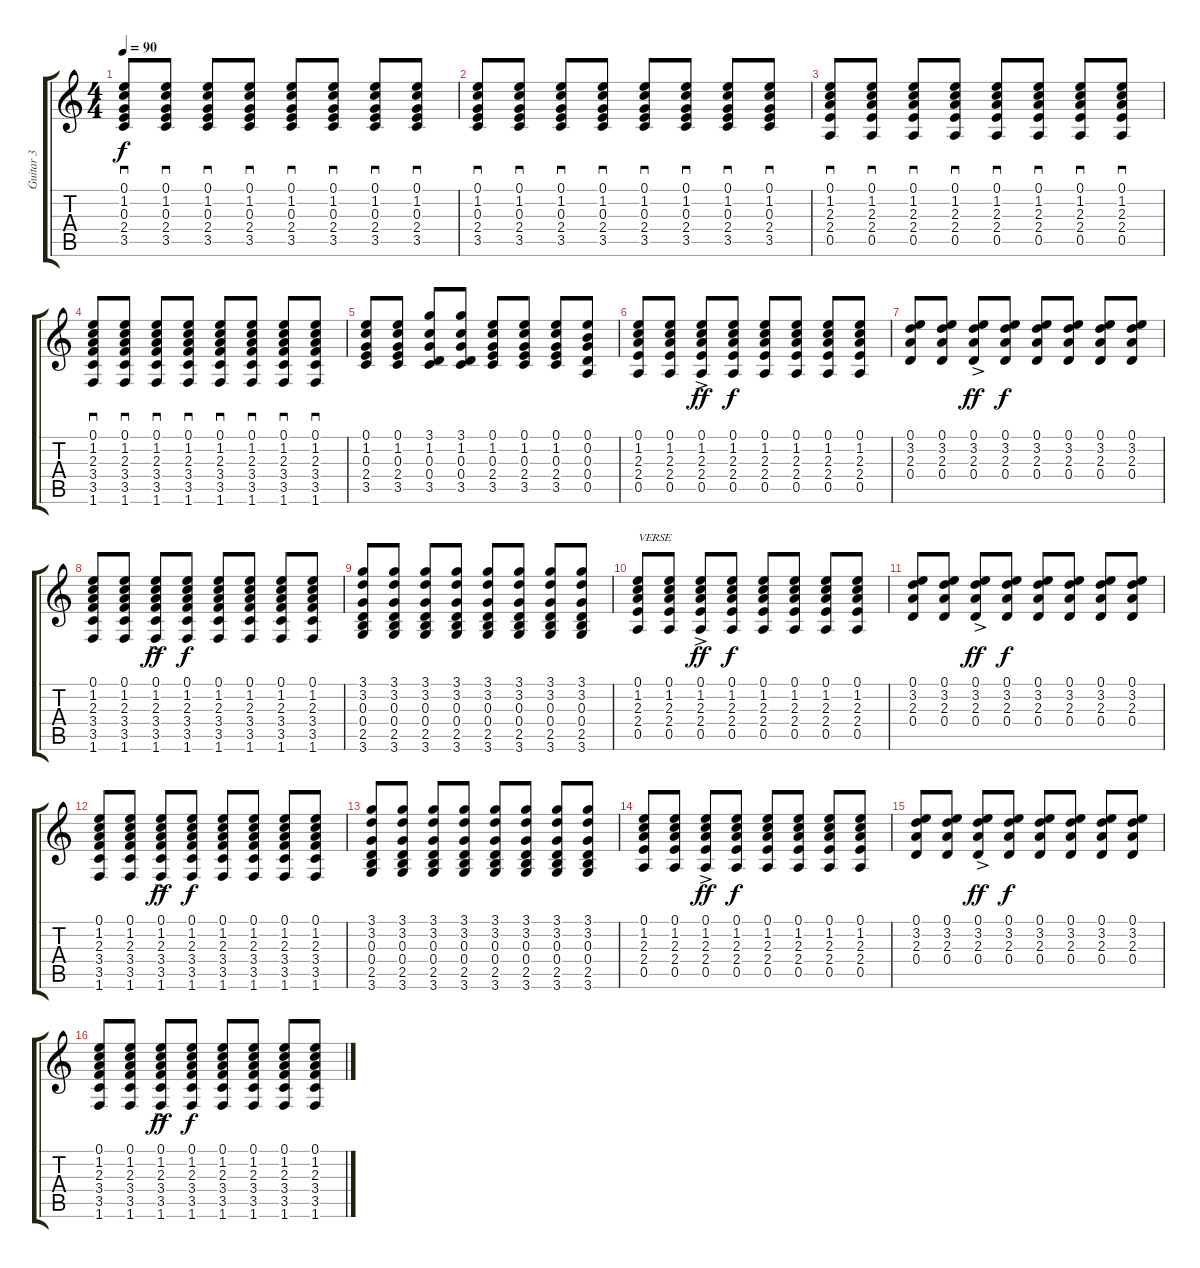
\track ("Guitar 3" "Guitar 3") {instrument acousticguitarnylon}
\staff {score tabs}
\tuning (E4 B3 G3 D3 A2 E2) {hide}
\ts (4 4)
\tempo 90
\clef g2
\ks c
(0.1 1.2 0.3 2.4 3.5).8{sd dy f} (0.1 1.2 0.3 2.4 3.5).8{sd} (0.1 1.2 0.3 2.4 3.5).8{sd} (0.1 1.2 0.3 2.4 3.5).8{sd} (0.1 1.2 0.3 2.4 3.5).8{sd} (0.1 1.2 0.3 2.4 3.5).8{sd} (0.1 1.2 0.3 2.4 3.5).8{sd} (0.1 1.2 0.3 2.4 3.5).8{sd} |
(0.1 1.2 0.3 2.4 3.5).8{sd} (0.1 1.2 0.3 2.4 3.5).8{sd} (0.1 1.2 0.3 2.4 3.5).8{sd} (0.1 1.2 0.3 2.4 3.5).8{sd} (0.1 1.2 0.3 2.4 3.5).8{sd} (0.1 1.2 0.3 2.4 3.5).8{sd} (0.1 1.2 0.3 2.4 3.5).8{sd} (0.1 1.2 0.3 2.4 3.5).8{sd} |
(0.1 1.2 2.3 2.4 0.5).8{sd} (0.1 1.2 2.3 2.4 0.5).8{sd} (0.1 1.2 2.3 2.4 0.5).8{sd} (0.1 1.2 2.3 2.4 0.5).8{sd} (0.1 1.2 2.3 2.4 0.5).8{sd} (0.1 1.2 2.3 2.4 0.5).8{sd} (0.1 1.2 2.3 2.4 0.5).8{sd} (0.1 1.2 2.3 2.4 0.5).8{sd} |
(0.1 1.2 2.3 3.4 3.5 1.6).8{sd} (0.1 1.2 2.3 3.4 3.5 1.6).8{sd} (0.1 1.2 2.3 3.4 3.5 1.6).8{sd} (0.1 1.2 2.3 3.4 3.5 1.6).8{sd} (0.1 1.2 2.3 3.4 3.5 1.6).8{sd} (0.1 1.2 2.3 3.4 3.5 1.6).8{sd} (0.1 1.2 2.3 3.4 3.5 1.6).8{sd} (0.1 1.2 2.3 3.4 3.5 1.6).8{sd} |
(0.1 1.2 0.3 2.4 3.5).8 (0.1 1.2 0.3 2.4 3.5).8 (3.1 1.2 0.3 0.4 3.5).8 (3.1 1.2 0.3 0.4 3.5).8 (0.1 1.2 0.3 2.4 3.5).8 (0.1 1.2 0.3 2.4 3.5).8 (0.1 1.2 0.3 2.4 3.5).8 (0.1 0.2 0.3 0.4 0.5).8 |
(0.1 1.2 2.3 2.4 0.5).8 (0.1 1.2 2.3 2.4 0.5).8 (0.1{ac} 1.2{ac} 2.3{ac} 2.4{ac} 0.5{ac}).8{dy ff} (0.1 1.2 2.3 2.4 0.5).8{dy f} (0.1 1.2 2.3 2.4 0.5).8 (0.1 1.2 2.3 2.4 0.5).8 (0.1 1.2 2.3 2.4 0.5).8 (0.1 1.2 2.3 2.4 0.5).8 |
(0.1 3.2 2.3 0.4).8 (0.1 3.2 2.3 0.4).8 (0.1{ac} 3.2{ac} 2.3{ac} 0.4{ac}).8{dy ff} (0.1 3.2 2.3 0.4).8{dy f} (0.1 3.2 2.3 0.4).8 (0.1 3.2 2.3 0.4).8 (0.1 3.2 2.3 0.4).8 (0.1 3.2 2.3 0.4).8 |
(0.1 1.2 2.3 3.4 3.5 1.6).8 (0.1 1.2 2.3 3.4 3.5 1.6).8 (0.1{ac} 1.2{ac} 2.3{ac} 3.4{ac} 3.5{ac} 1.6{ac}).8{dy ff} (0.1 1.2 2.3 3.4 3.5 1.6).8{dy f} (0.1 1.2 2.3 3.4 3.5 1.6).8 (0.1 1.2 2.3 3.4 3.5 1.6).8 (0.1 1.2 2.3 3.4 3.5 1.6).8 (0.1 1.2 2.3 3.4 3.5 1.6).8 |
(3.1 3.2 0.3 0.4 2.5 3.6).8 (3.1 3.2 0.3 0.4 2.5 3.6).8 (3.1 3.2 0.3 0.4 2.5 3.6).8 (3.1 3.2 0.3 0.4 2.5 3.6).8 (3.1 3.2 0.3 0.4 2.5 3.6).8 (3.1 3.2 0.3 0.4 2.5 3.6).8 (3.1 3.2 0.3 0.4 2.5 3.6).8 (3.1 3.2 0.3 0.4 2.5 3.6).8 |
(0.1 1.2 2.3 2.4 0.5).8{txt "VERSE"} (0.1 1.2 2.3 2.4 0.5).8 (0.1{ac} 1.2{ac} 2.3{ac} 2.4{ac} 0.5{ac}).8{dy ff} (0.1 1.2 2.3 2.4 0.5).8{dy f} (0.1 1.2 2.3 2.4 0.5).8 (0.1 1.2 2.3 2.4 0.5).8 (0.1 1.2 2.3 2.4 0.5).8 (0.1 1.2 2.3 2.4 0.5).8 |
(0.1 3.2 2.3 0.4).8 (0.1 3.2 2.3 0.4).8 (0.1{ac} 3.2{ac} 2.3{ac} 0.4{ac}).8{dy ff} (0.1 3.2 2.3 0.4).8{dy f} (0.1 3.2 2.3 0.4).8 (0.1 3.2 2.3 0.4).8 (0.1 3.2 2.3 0.4).8 (0.1 3.2 2.3 0.4).8 |
(0.1 1.2 2.3 3.4 3.5 1.6).8 (0.1 1.2 2.3 3.4 3.5 1.6).8 (0.1{ac} 1.2{ac} 2.3{ac} 3.4{ac} 3.5{ac} 1.6{ac}).8{dy ff} (0.1 1.2 2.3 3.4 3.5 1.6).8{dy f} (0.1 1.2 2.3 3.4 3.5 1.6).8 (0.1 1.2 2.3 3.4 3.5 1.6).8 (0.1 1.2 2.3 3.4 3.5 1.6).8 (0.1 1.2 2.3 3.4 3.5 1.6).8 |
(3.1 3.2 0.3 0.4 2.5 3.6).8 (3.1 3.2 0.3 0.4 2.5 3.6).8 (3.1 3.2 0.3 0.4 2.5 3.6).8 (3.1 3.2 0.3 0.4 2.5 3.6).8 (3.1 3.2 0.3 0.4 2.5 3.6).8 (3.1 3.2 0.3 0.4 2.5 3.6).8 (3.1 3.2 0.3 0.4 2.5 3.6).8 (3.1 3.2 0.3 0.4 2.5 3.6).8 |
(0.1 1.2 2.3 2.4 0.5).8 (0.1 1.2 2.3 2.4 0.5).8 (0.1{ac} 1.2{ac} 2.3{ac} 2.4{ac} 0.5{ac}).8{dy ff} (0.1 1.2 2.3 2.4 0.5).8{dy f} (0.1 1.2 2.3 2.4 0.5).8 (0.1 1.2 2.3 2.4 0.5).8 (0.1 1.2 2.3 2.4 0.5).8 (0.1 1.2 2.3 2.4 0.5).8 |
(0.1 3.2 2.3 0.4).8 (0.1 3.2 2.3 0.4).8 (0.1{ac} 3.2{ac} 2.3{ac} 0.4{ac}).8{dy ff} (0.1 3.2 2.3 0.4).8{dy f} (0.1 3.2 2.3 0.4).8 (0.1 3.2 2.3 0.4).8 (0.1 3.2 2.3 0.4).8 (0.1 3.2 2.3 0.4).8 |
(0.1 1.2 2.3 3.4 3.5 1.6).8 (0.1 1.2 2.3 3.4 3.5 1.6).8 (0.1{ac} 1.2{ac} 2.3{ac} 3.4{ac} 3.5{ac} 1.6{ac}).8{dy ff} (0.1 1.2 2.3 3.4 3.5 1.6).8{dy f} (0.1 1.2 2.3 3.4 3.5 1.6).8 (0.1 1.2 2.3 3.4 3.5 1.6).8 (0.1 1.2 2.3 3.4 3.5 1.6).8 (0.1 1.2 2.3 3.4 3.5 1.6).8
